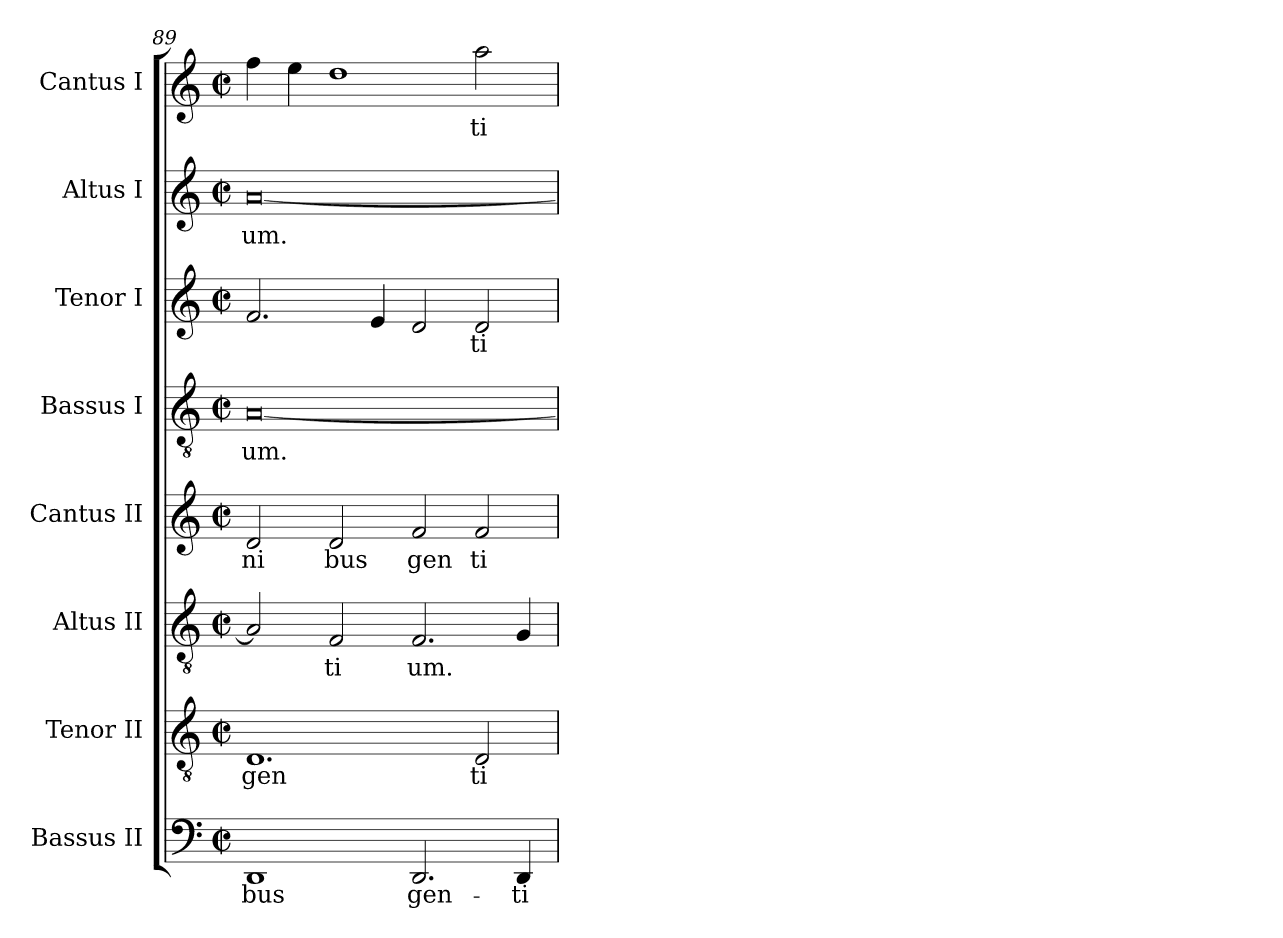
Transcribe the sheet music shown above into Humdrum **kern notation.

**kern	**text	**kern	**text	**kern	**text	**kern	**text	**kern	**text	**kern	**text	**kern	**text	**kern	**text
*part8	*part8	*part7	*part7	*part6	*part6	*part5	*part5	*part4	*part4	*part3	*part3	*part2	*part2	*part1	*part1
*staff8	*staff8	*staff7	*staff7	*staff6	*staff6	*staff5	*staff5	*staff4	*staff4	*staff3	*staff3	*staff2	*staff2	*staff1	*staff1
*I"Bassus II	*	*I"Tenor II	*	*I"Altus II	*	*I"Cantus II	*	*I"Bassus I	*	*I"Tenor I	*	*I"Altus I	*	*I"Cantus I	*
*clefF4	*	*clefGv2	*	*clefGv2	*	*clefG2	*	*clefGv2	*	*clefG2	*	*clefG2	*	*clefG2	*
*k[]	*	*k[]	*	*k[]	*	*k[]	*	*k[]	*	*k[]	*	*k[]	*	*k[]	*
*C:	*	*C:	*	*C:	*	*C:	*	*C:	*	*C:	*	*C:	*	*C:	*
*M2/2	*	*M2/2	*	*M2/2	*	*M2/2	*	*M2/2	*	*M2/2	*	*M2/2	*	*M2/2	*
*met(c|)	*	*met(c|)	*	*met(c|)	*	*met(c|)	*	*met(c|)	*	*met(c|)	*	*met(c|)	*	*met(c|)	*
=89	=89	=89	=89	=89	=89	=89	=89	=89	=89	=89	=89	=89	=89	=89	=89
!	!LO:LY:b:cj	!	!LO:LY:b:cj	!	!LO:LY:b:cj	!	!LO:LY:b:cj	!	!LO:LY:b:cj	!	!LO:LY:b:cj	!	!LO:LY:b:cj	!	!LO:LY:b:cj
1DD	-bus	1.D	gen	2A/]	.	2d/	ni	[<0A	um.	2.f/	.	[<0a	um.	4ff\	--
!	!	!	!	!	!	!	!	!	!	!	!	!	!	!	!LO:LY:b:cj
.	.	.	.	.	.	.	.	.	.	.	.	.	.	4ee\	--
!	!	!	!	!	!LO:LY:b:cj	!	!LO:LY:b:cj	!	!	!	!	!	!	!	!LO:LY:b:cj
.	.	.	.	2F/	ti	2d/	bus	.	.	.	.	.	.	1dd	--
!	!	!	!	!	!	!	!	!	!	!	!LO:LY:b:cj	!	!	!	!
.	.	.	.	.	.	.	.	.	.	4e/	.	.	.	.	.
!	!LO:LY:b:cj	!	!	!	!LO:LY:b:cj	!	!LO:LY:b:cj	!	!	!	!LO:LY:b:cj	!	!	!	!
2.DD/	gen-	.	.	2.F/	um.	2f/	gen	.	.	2d/	.	.	.	.	.
!	!	!	!LO:LY:b:cj	!	!	!	!LO:LY:b:cj	!	!	!	!LO:LY:b:cj	!	!	!	!LO:LY:b:cj
.	.	2D/	ti	.	.	2f/	ti	.	.	2d/	ti	.	.	2aa\	-ti-
!	!LO:LY:b:cj	!	!	!	!LO:LY:b:cj	!	!	!	!	!	!	!	!	!	!
4DD/	-ti-	.	.	4G/	.	.	.	.	.	.	.	.	.	.	.
=	=	=	=	=	=	=	=	=	=	=	=	=	=	=	=
*-	*-	*-	*-	*-	*-	*-	*-	*-	*-	*-	*-	*-	*-	*-	*-
